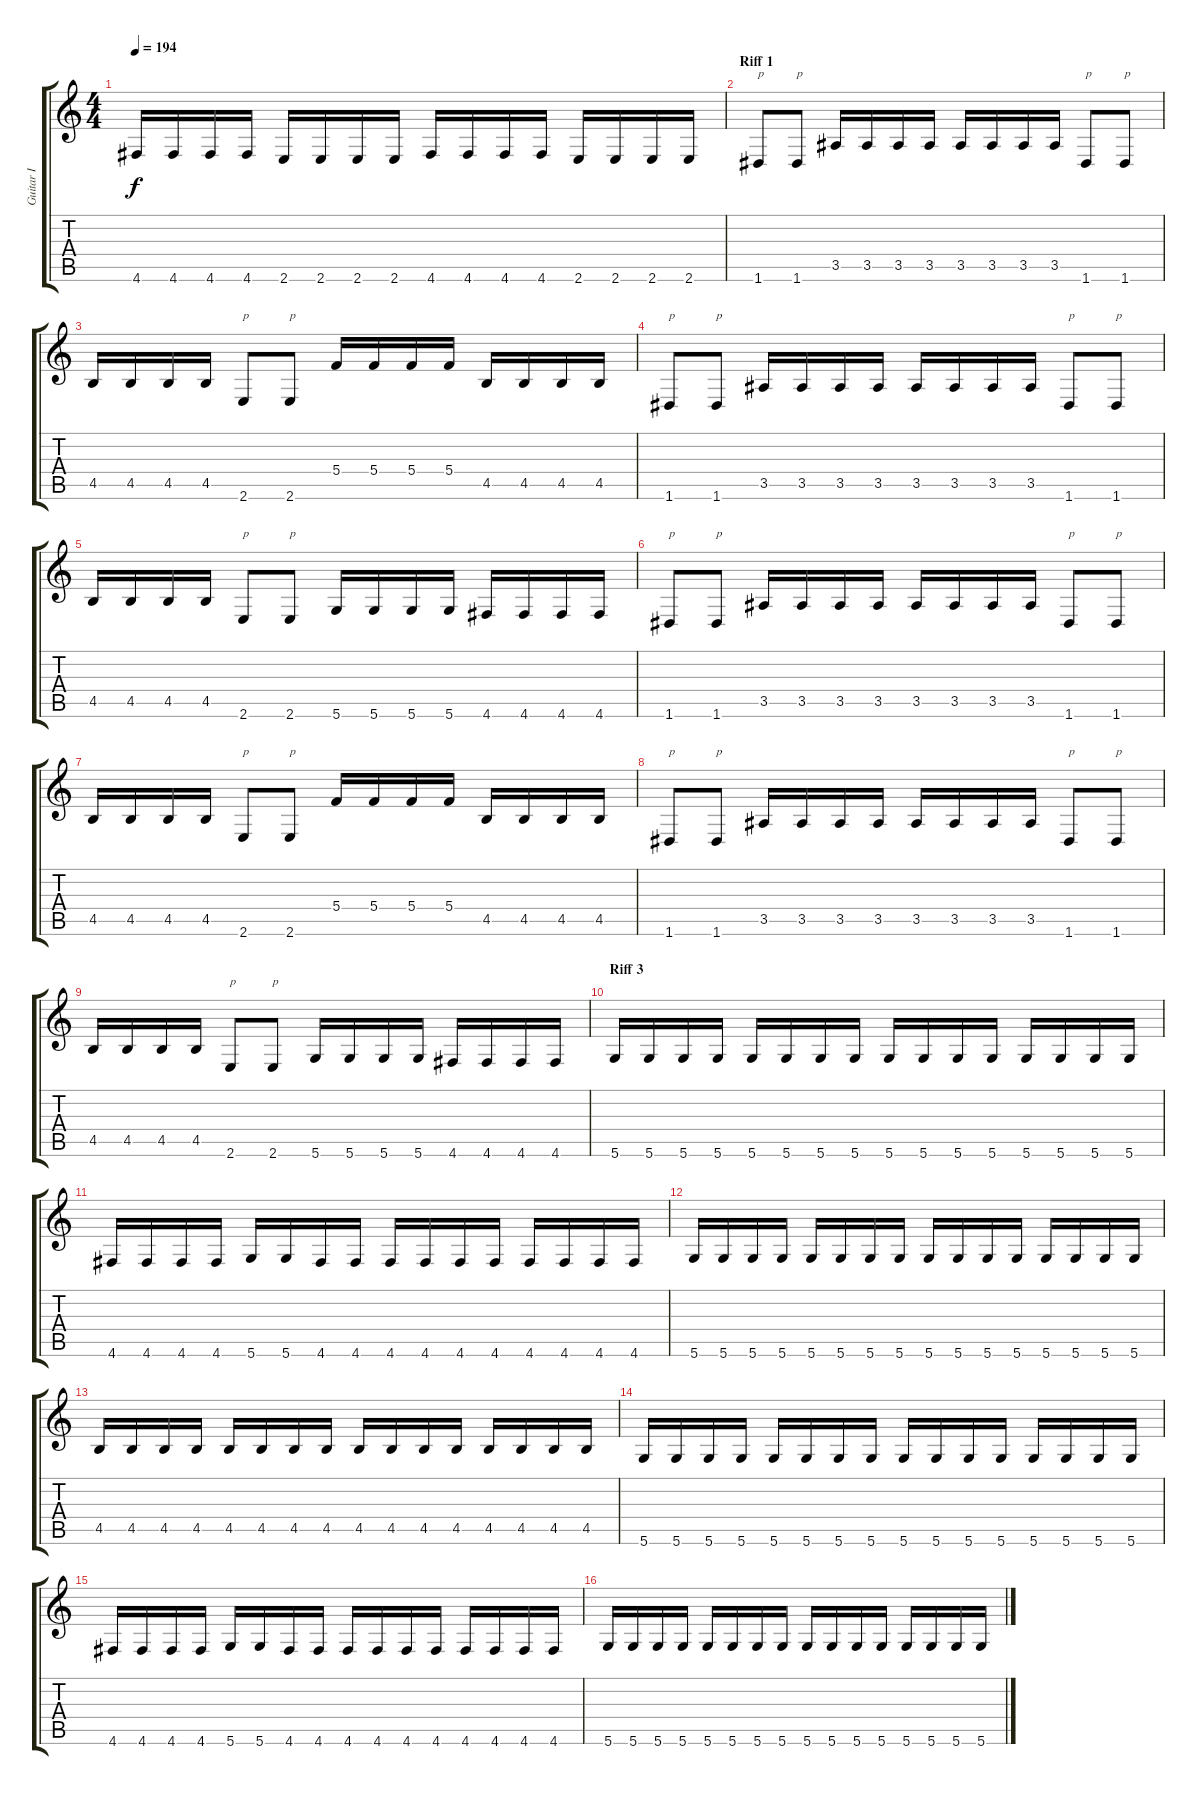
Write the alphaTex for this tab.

\track ("Guitar I" "Guitar I") {instrument distortionguitar}
\staff {score tabs}
\tuning (D4 A3 F3 C3 G2 D2) {hide}
\ts (4 4)
\tempo 194
\clef g2
\ks c
4.6.16{dy f} 4.6.16 4.6.16 4.6.16 2.6.16 2.6.16 2.6.16 2.6.16 4.6.16 4.6.16 4.6.16 4.6.16 2.6.16 2.6.16 2.6.16 2.6.16 |
\section ("" "Riff 1")
1.6.8{txt "p"} 1.6.8{txt "p"} 3.5.16 3.5.16 3.5.16 3.5.16 3.5.16 3.5.16 3.5.16 3.5.16 1.6.8{txt "p"} 1.6.8{txt "p"} |
4.5.16 4.5.16 4.5.16 4.5.16 2.6.8{txt "p"} 2.6.8{txt "p"} 5.4.16 5.4.16 5.4.16 5.4.16 4.5.16 4.5.16 4.5.16 4.5.16 |
1.6.8{txt "p"} 1.6.8{txt "p"} 3.5.16 3.5.16 3.5.16 3.5.16 3.5.16 3.5.16 3.5.16 3.5.16 1.6.8{txt "p"} 1.6.8{txt "p"} |
4.5.16 4.5.16 4.5.16 4.5.16 2.6.8{txt "p"} 2.6.8{txt "p"} 5.6.16 5.6.16 5.6.16 5.6.16 4.6.16 4.6.16 4.6.16 4.6.16 |
1.6.8{txt "p"} 1.6.8{txt "p"} 3.5.16 3.5.16 3.5.16 3.5.16 3.5.16 3.5.16 3.5.16 3.5.16 1.6.8{txt "p"} 1.6.8{txt "p"} |
4.5.16 4.5.16 4.5.16 4.5.16 2.6.8{txt "p"} 2.6.8{txt "p"} 5.4.16 5.4.16 5.4.16 5.4.16 4.5.16 4.5.16 4.5.16 4.5.16 |
1.6.8{txt "p"} 1.6.8{txt "p"} 3.5.16 3.5.16 3.5.16 3.5.16 3.5.16 3.5.16 3.5.16 3.5.16 1.6.8{txt "p"} 1.6.8{txt "p"} |
4.5.16 4.5.16 4.5.16 4.5.16 2.6.8{txt "p"} 2.6.8{txt "p"} 5.6.16 5.6.16 5.6.16 5.6.16 4.6.16 4.6.16 4.6.16 4.6.16 |
\section ("" "Riff 3")
5.6.16 5.6.16 5.6.16 5.6.16 5.6.16 5.6.16 5.6.16 5.6.16 5.6.16 5.6.16 5.6.16 5.6.16 5.6.16 5.6.16 5.6.16 5.6.16 |
4.6.16 4.6.16 4.6.16 4.6.16 5.6.16 5.6.16 4.6.16 4.6.16 4.6.16 4.6.16 4.6.16 4.6.16 4.6.16 4.6.16 4.6.16 4.6.16 |
5.6.16 5.6.16 5.6.16 5.6.16 5.6.16 5.6.16 5.6.16 5.6.16 5.6.16 5.6.16 5.6.16 5.6.16 5.6.16 5.6.16 5.6.16 5.6.16 |
4.5.16 4.5.16 4.5.16 4.5.16 4.5.16 4.5.16 4.5.16 4.5.16 4.5.16 4.5.16 4.5.16 4.5.16 4.5.16 4.5.16 4.5.16 4.5.16 |
5.6.16 5.6.16 5.6.16 5.6.16 5.6.16 5.6.16 5.6.16 5.6.16 5.6.16 5.6.16 5.6.16 5.6.16 5.6.16 5.6.16 5.6.16 5.6.16 |
4.6.16 4.6.16 4.6.16 4.6.16 5.6.16 5.6.16 4.6.16 4.6.16 4.6.16 4.6.16 4.6.16 4.6.16 4.6.16 4.6.16 4.6.16 4.6.16 |
5.6.16 5.6.16 5.6.16 5.6.16 5.6.16 5.6.16 5.6.16 5.6.16 5.6.16 5.6.16 5.6.16 5.6.16 5.6.16 5.6.16 5.6.16 5.6.16
